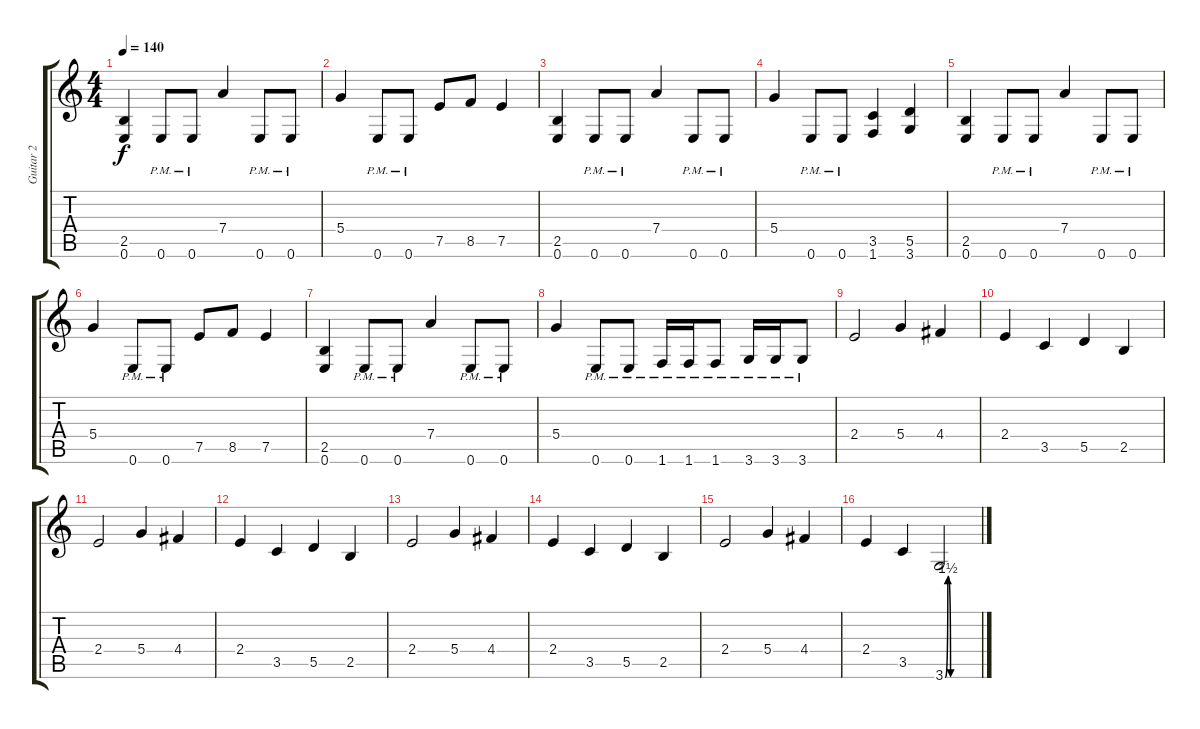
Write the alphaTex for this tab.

\track ("Guitar 2" "Guitar 2") {instrument overdrivenguitar}
\staff {score tabs}
\tuning (E4 B3 G3 D3 A2 E2) {hide}
\ts (4 4)
\tempo 140
\clef g2
\ks c
(2.5 0.6).4{dy f} 0.6{pm}.8 0.6{pm}.8 7.4.4 0.6{pm}.8 0.6{pm}.8 |
5.4.4 0.6{pm}.8 0.6{pm}.8 7.5.8 8.5.8 7.5.4 |
(2.5 0.6).4 0.6{pm}.8 0.6{pm}.8 7.4.4 0.6{pm}.8 0.6{pm}.8 |
5.4.4 0.6{pm}.8 0.6{pm}.8 (3.5 1.6).4 (5.5 3.6).4 |
(2.5 0.6).4 0.6{pm}.8 0.6{pm}.8 7.4.4 0.6{pm}.8 0.6{pm}.8 |
5.4.4 0.6{pm}.8 0.6{pm}.8 7.5.8 8.5.8 7.5.4 |
(2.5 0.6).4 0.6{pm}.8 0.6{pm}.8 7.4.4 0.6{pm}.8 0.6{pm}.8 |
5.4.4 0.6{pm}.8 0.6{pm}.8 1.6{pm}.16 1.6{pm}.16 1.6{pm}.8 3.6{pm}.16 3.6{pm}.16 3.6{pm}.8 |
2.4.2 5.4.4 4.4.4 |
2.4.4 3.5.4 5.5.4 2.5.4 |
2.4.2 5.4.4 4.4.4 |
2.4.4 3.5.4 5.5.4 2.5.4 |
2.4.2 5.4.4 4.4.4 |
2.4.4 3.5.4 5.5.4 2.5.4 |
2.4.2 5.4.4 4.4.4 |
2.4.4 3.5.4 3.6{be (custom 0 0 5 6 10 0 30 0 60 0)}.2
